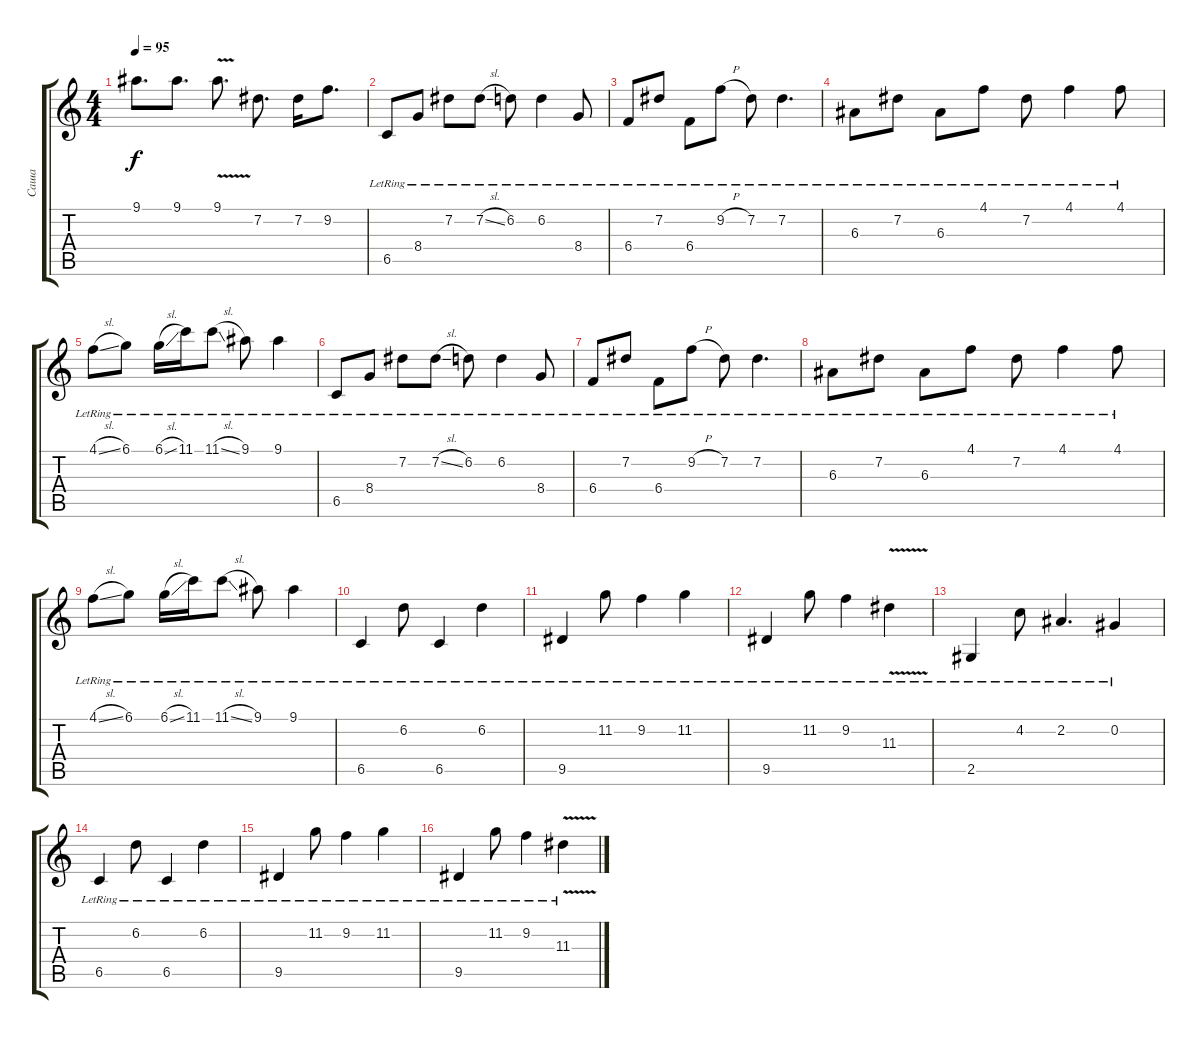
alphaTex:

\track ("Саша" "Саша") {instrument electricguitarjazz}
\staff {score tabs}
\tuning (Db4 Ab3 E3 B2 Gb2 B1) {hide}
\ts (4 4)
\tempo 95
\clef g2
\ks c
9.1.8{d dy f} 9.1.8{d} 9.1{v}.8{d} 7.2.8{d} 7.2.16 9.2.8{d} |
6.5{lr}.8 8.4{lr}.8 7.2{lr}.8 7.2{sl lr}.8 6.2{lr}.8 6.2{lr}.4 8.4{lr}.8 |
6.4{lr}.8 7.2{lr}.8 6.4{lr}.8 9.2{h lr}.8 7.2{lr}.8 7.2{lr}.4{d} |
6.3{lr}.8 7.2{lr}.8 6.3{lr}.8 4.1{lr}.8 7.2{lr}.8 4.1{lr}.4 4.1{lr}.8 |
4.1{sl lr}.8 6.1{lr}.8 6.1{sl lr}.16 11.1{lr}.16 11.1{sl lr}.8 9.1{lr}.8 9.1{lr}.4 |
6.5{lr}.8 8.4{lr}.8 7.2{lr}.8 7.2{sl lr}.8 6.2{lr}.8 6.2{lr}.4 8.4{lr}.8 |
6.4{lr}.8 7.2{lr}.8 6.4{lr}.8 9.2{h lr}.8 7.2{lr}.8 7.2{lr}.4{d} |
6.3{lr}.8 7.2{lr}.8 6.3{lr}.8 4.1{lr}.8 7.2{lr}.8 4.1{lr}.4 4.1{lr}.8 |
4.1{sl lr}.8 6.1{lr}.8 6.1{sl lr}.16 11.1{lr}.16 11.1{sl lr}.8 9.1{lr}.8 9.1{lr}.4 |
6.5{lr}.4 6.2{lr}.8 6.5{lr}.4 6.2{lr}.4 |
9.5{lr}.4 11.2{lr}.8 9.2{lr}.4 11.2{lr}.4 |
9.5{lr}.4 11.2{lr}.8 9.2{lr}.4 11.3{v lr}.4 |
2.5{lr}.4 4.2{lr}.8 2.2{lr}.4{d} 0.2{lr}.4 |
6.5{lr}.4 6.2{lr}.8 6.5{lr}.4 6.2{lr}.4 |
9.5{lr}.4 11.2{lr}.8 9.2{lr}.4 11.2{lr}.4 |
9.5{lr}.4 11.2{lr}.8 9.2{lr}.4 11.3{v lr}.4
